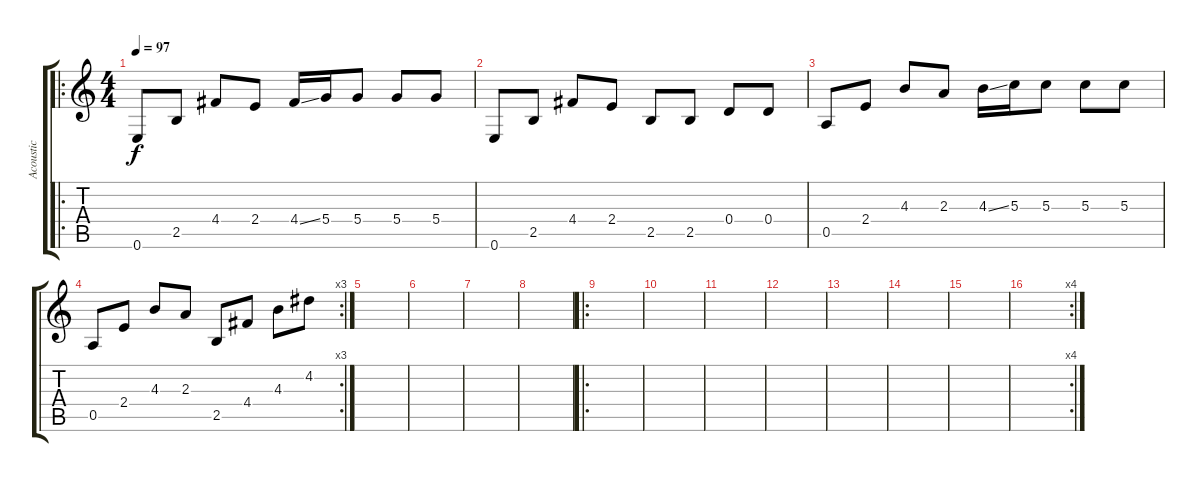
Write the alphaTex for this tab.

\track ("Acoustic" "Acoustic") {instrument acousticguitarnylon}
\staff {score tabs}
\tuning (E4 B3 G3 D3 A2 E2) {hide}
\ro
\ts (4 4)
\tempo 97
\clef g2
\ks c
0.6.8{dy f} 2.5.8 4.4.8 2.4.8 4.4{ss}.16 5.4.16 5.4.8 5.4.8 5.4.8 |
0.6.8 2.5.8 4.4.8 2.4.8 2.5.8 2.5.8 0.4.8 0.4.8 |
0.5.8 2.4.8 4.3.8 2.3.8 4.3{ss}.16 5.3.16 5.3.8 5.3.8 5.3.8 |
\rc 3
0.5.8 2.4.8 4.3.8 2.3.8 2.5.8 4.4.8 4.3.8 4.2.8 |
|
|
|
|
\ro
|
|
|
|
|
|
|
\rc 4
